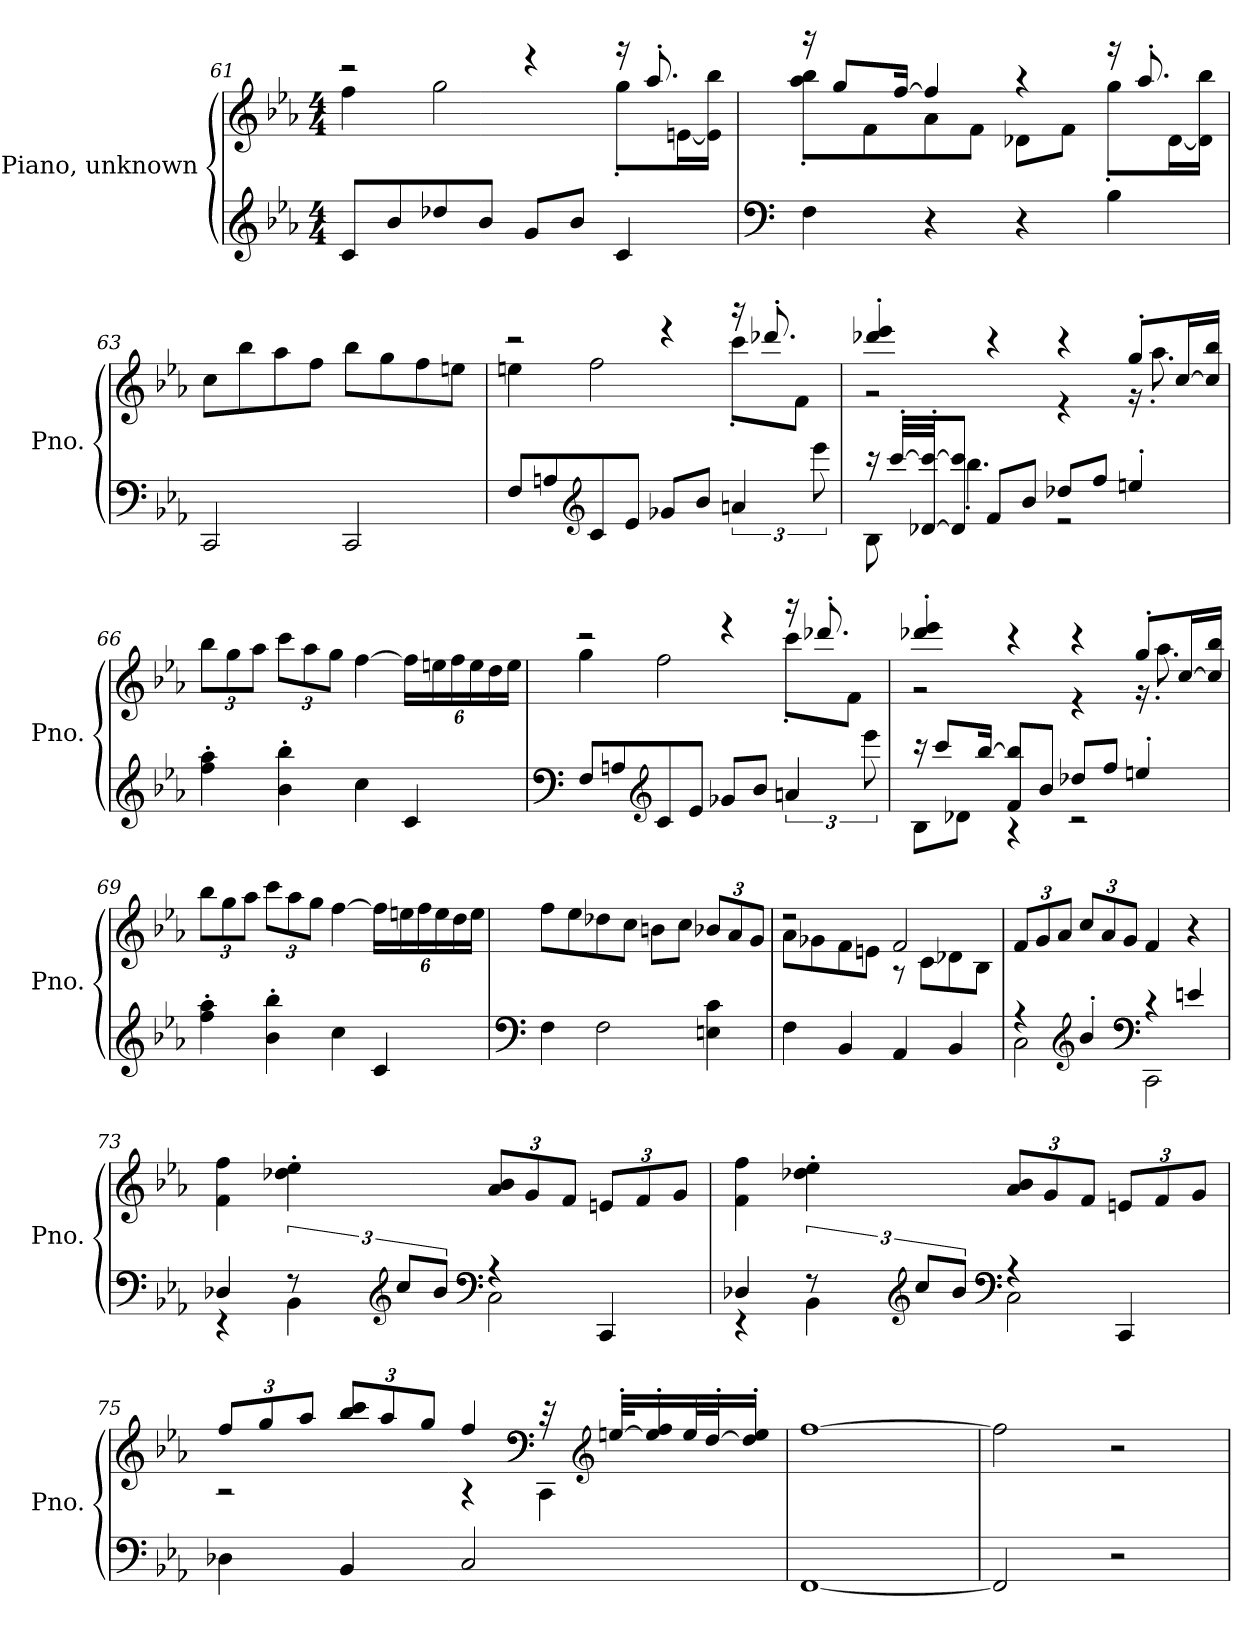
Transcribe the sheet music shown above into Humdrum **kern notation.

**kern	**kern
*part1	*part1
*staff2	*staff1
*I"Piano, unknown	*
*I'Pno.	*
!!LO:LB:g=z
*clefG2	*clefG2
*k[b-e-a-]	*k[b-e-a-]
*M4/4	*M4/4
=61	=61
*	*^
8c/L	2r	4ff\
8b-/	.	.
8dd-X/	.	2gg\
8b-/J	.	.
8g/L	4r	.
8b-/J	.	.
4c/	16r	8gg'\L
.	8.aa-'/	.
.	.	[16en\L
.	.	16e\] 16bb-\JJ
=62	=62	=62
*clefF4	*	*
4F\	16r	8aa-\' 8bb-\'L
.	8gg/L	.
.	.	8f\
.	[16ff/Jk	.
4r	4ff/]	8a-\
.	.	8f\J
4r	4r	8d-X\L
.	.	8f\J
4B-\	16r	8gg'\L
.	8.aa-'/	.
.	.	[16d-\L
.	.	16d-\] 16bb-\JJ
*	*v	*v
=63	=63
2CC/	8cc\L
.	8bb-\
.	8aa-\
.	8ff\J
2CC/	8bb-\L
.	8gg\
.	8ff\
.	8een\J
!!LO:LB:g=z
=64	=64
*	*^
8F/L	2r	4een\
8An/	.	.
*clefG2	*	*
8c/	.	2ff\
8e-/J	.	.
8g-X/L	4r	.
8b-/J	.	.
6an/	16r	8ccc'\L
.	8.ddd-X'/	.
.	.	8f\J
12eee-\	.	.
=65	=65	=65
*^	*	*
16r	8B-\	4ddd-X/' 4eee-/'	2r
[32ccc'/LLL	.	.	.
[32d-X/' 32ccc/_'JJ	.	.	.
8d-/] 8ccc/]J	4.bb-'\	.	.
8f/L	.	4r	.
8b-/J	.	.	.
8dd-X/L	2r	4r	4r
8ff/J	.	.	.
4een'/	.	8gg'/L	16r
.	.	.	8.aa-'\
.	.	[16cc/L	.
.	.	16cc/] 16bb-/JJ	.
*v	*v	*	*
*	*v	*v
!!LO:LB:g=z
=66	=66
*	*Xbrackettup
4ff\' 4aa-\'	12bb-\L
.	12gg\
.	12aa-\J
4b-\' 4bb-\'	12ccc\L
.	12aa-\
.	12gg\J
4cc\	[4ff\
4c/	24ff\LL]
.	24een\
.	24ff\
.	24ee\
.	24dd\
.	24ee\JJ
=67	=67
*clefF4	*
*	*^
8F/L	2r	4gg\
8An/	.	.
*clefG2	*	*
8c/	.	2ff\
8e-/J	.	.
8g-X/L	4r	.
8b-/J	.	.
6an/	16r	8ccc'\L
.	8.ddd-X'/	.
.	.	8f\J
12eee-\	.	.
!!LO:PB:g=z	!!
=68	=68	=68
*^	*	*
16r	8B-\L	4ddd-X/' 4eee-/'	2r
8ccc/L	.	.	.
.	8d-X\J	.	.
[16bb-/Jk	.	.	.
8f/ 8bb-/]L	4r	4r	.
8b-/J	.	.	.
8dd-X/L	2r	4r	4r
8ff/J	.	.	.
4een'/	.	8gg'/L	16r
.	.	.	8.aa-'\
.	.	[16cc/L	.
.	.	16cc/] 16bb-/JJ	.
*v	*v	*	*
*	*v	*v
=69	=69
4ff\' 4aa-\'	12bb-\L
.	12gg\
.	12aa-\J
4b-\' 4bb-\'	12ccc\L
.	12aa-\
.	12gg\J
4cc\	[4ff\
4c/	24ff\LL]
.	24een\
.	24ff\
.	24ee\
.	24dd\
.	24ee\JJ
=70	=70
*clefF4	*
4F\	8ff\L
.	8ee-\
2F\	8dd-X\
.	8cc\J
.	8bn\L
.	8cc\J
4En\ 4c\	12b-X/L
.	12a-/
.	12g/J
!!LO:LB:g=z
=71	=71
*	*^
4F\	2r	8a-\L
.	.	8g-X\
4BB-/	.	8f\
.	.	8en\J
4AA-/	2f/	8r
.	.	8c\L
4BB-/	.	8d-X\
.	.	8B-\J
*	*v	*v
=72	=72
*^	*
4r	2C\	12f/L
.	.	12g/
.	.	12a-/J
*clefG2	*	*
4b-'/	.	12cc/L
.	.	12a-/
.	.	12g/J
*clefF4	*	*
4r	2CC\	4f/
4en/	.	4r
=73	=73	=73
4D-X/	4r	4f\ 4ff\
12r	4BB-\	4dd-X\' 4ee-\'
*clefG2	*	*
12cc/L	.	.
12b-/J	.	.
*clefF4	*	*
4r	2C\	12a-/ 12b-/L
.	.	12g/
.	.	12f/J
4CC/	.	12en/L
.	.	12f/
.	.	12g/J
!!LO:LB:g=z
=74	=74	=74
4D-X/	4r	4f\ 4ff\
12r	4BB-\	4dd-X\' 4ee-\'
*clefG2	*	*
12cc/L	.	.
12b-/J	.	.
*clefF4	*	*
4r	2C\	12a-/ 12b-/L
.	.	12g/
.	.	12f/J
4CC/	.	12en/L
.	.	12f/
.	.	12g/J
*v	*v	*
=75	=75
*	*^
4D-X\	12ff/L	2r
.	12gg/	.
.	12aa-/J	.
4BB-/	12bb-/ 12ccc/L	.
.	12aa-/	.
.	12gg/J	.
2C/	4ff/	4r
*	*clefF4	*
.	32r	4CC\
*	*clefG2	*
.	[32een'/KLL	.
.	16ee/]' 16ff/'	.
.	32ee/L	.
.	[32dd'/J	.
.	16dd/]' 16ee/'JJ	.
*	*v	*v
=76	=76
[1FF	[1ff
=77	=77
2FF/]	2ff\]
2r	2r
=	=
*-	*-
